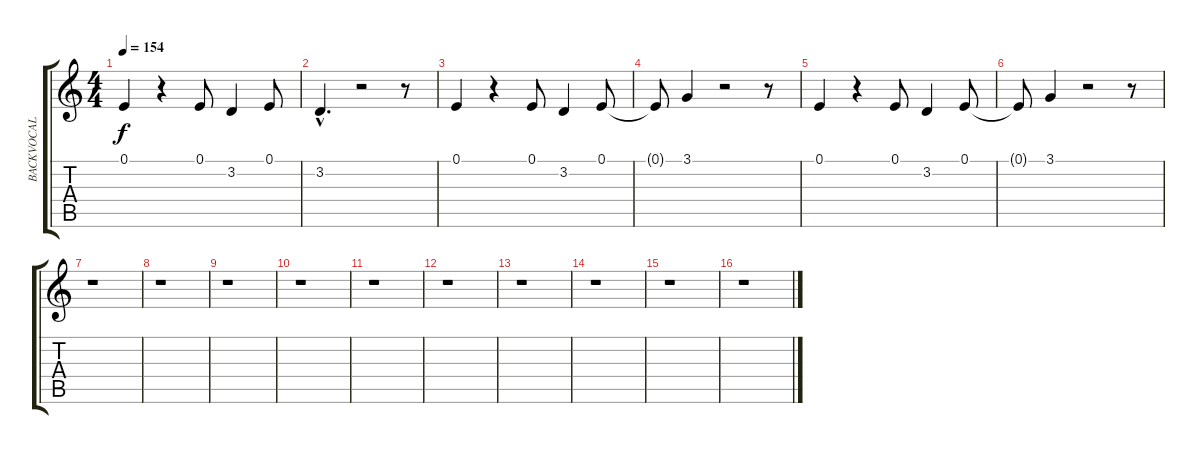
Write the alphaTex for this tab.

\track ("BACKVOCAL" "BACKVOCAL") {instrument choiraahs}
\staff {score tabs}
\tuning (E4 B3 G3 D3 A2 E2) {hide}
\ts (4 4)
\tempo 154
\clef g2
\ks c
0.1.4{dy f} r.4 0.1.8 3.2.4 0.1.8 |
3.2{hac}.4{d} r.2 r.8 |
0.1.4 r.4 0.1.8 3.2.4 0.1.8 |
0.1{t}.8 3.1.4 r.2 r.8 |
0.1.4 r.4 0.1.8 3.2.4 0.1.8 |
0.1{t}.8 3.1.4 r.2 r.8 |
r.1 |
r.1 |
r.1 |
r.1 |
r.1 |
r.1 |
r.1 |
r.1 |
r.1 |
r.1
